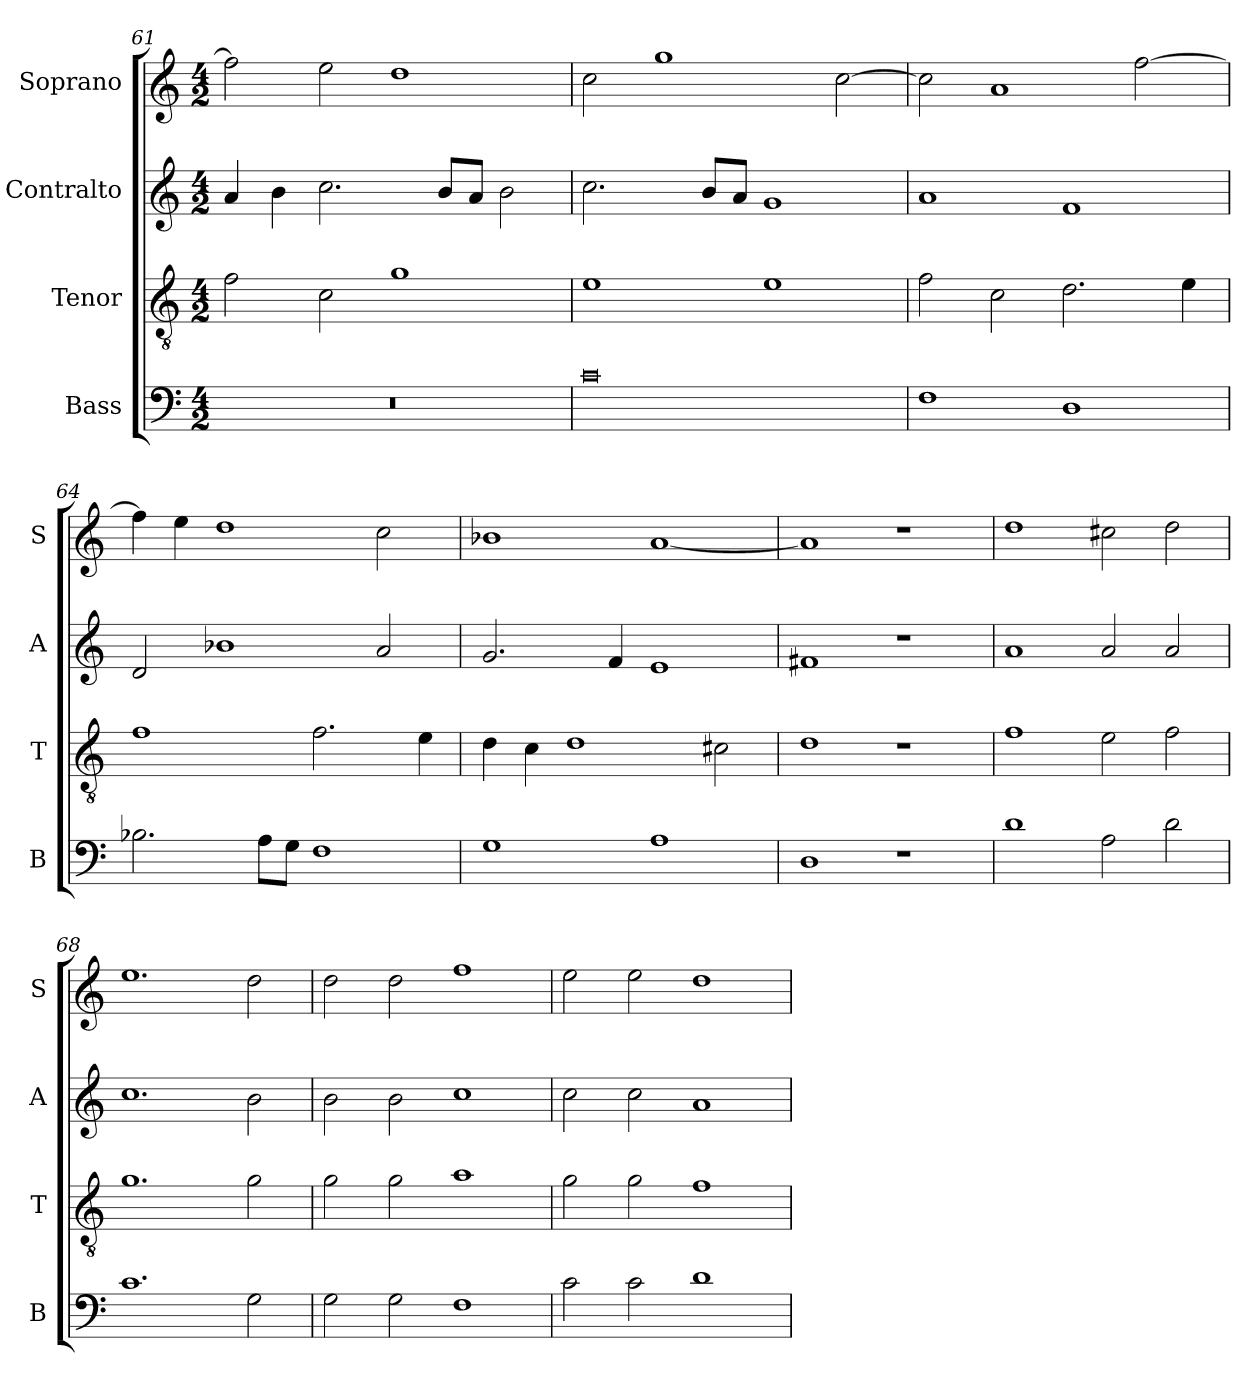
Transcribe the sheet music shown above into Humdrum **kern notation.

**kern	**kern	**kern	**kern
*part4	*part3	*part2	*part1
*staff4	*staff3	*staff2	*staff1
*I"Bass	*I"Tenor	*I"Contralto	*I"Soprano
*I'B	*I'T	*I'A	*I'S
*clefF4	*clefGv2	*clefG2	*clefG2
*k[]	*k[]	*k[]	*k[]
*D:dor	*D:dor	*D:dor	*D:dor
*M4/2	*M4/2	*M4/2	*M4/2
=61	=61	=61	=61
0r	2f	4a	2ff]
.	.	4b	.
.	2c	2.cc	2ee
.	1g	.	1dd
.	.	8b/L	.
.	.	8a/J	.
.	.	2b	.
=62	=62	=62	=62
0c	1e	2.cc	2cc
.	.	.	1gg
.	.	8b/L	.
.	.	8a/J	.
.	1e	1g	.
.	.	.	[2cc
=63	=63	=63	=63
1F	2f	1a	2cc]
.	2c	.	1a
1D	2.d	1f	.
.	.	.	[2ff
.	4e	.	.
=64	=64	=64	=64
2.B-X	1f	2d	4ff]
.	.	.	4ee
.	.	1b-X	1dd
8A\L	.	.	.
8G\J	.	.	.
1F	2.f	.	.
.	.	2a	2cc
.	4e	.	.
=65	=65	=65	=65
1G	4d	2.g	1b-X
.	4c	.	.
.	1d	.	.
.	.	4f	.
1A	.	1e	[1a
.	2c#X	.	.
=66	=66	=66	=66
1D	1d	1f#X	1a]
1r	1r	1r	1r
=67	=67	=67	=67
1d	1f	1a	1dd
2A	2e	2a	2cc#X
2d	2f	2a	2dd
=68	=68	=68	=68
1.c	1.g	1.cc	1.ee
2G	2g	2b	2dd
=69	=69	=69	=69
2G	2g	2b	2dd
2G	2g	2b	2dd
1F	1a	1cc	1ff
=70	=70	=70	=70
2c	2g	2cc	2ee
2c	2g	2cc	2ee
1d	1f	1a	1dd
=	=	=	=
*-	*-	*-	*-
